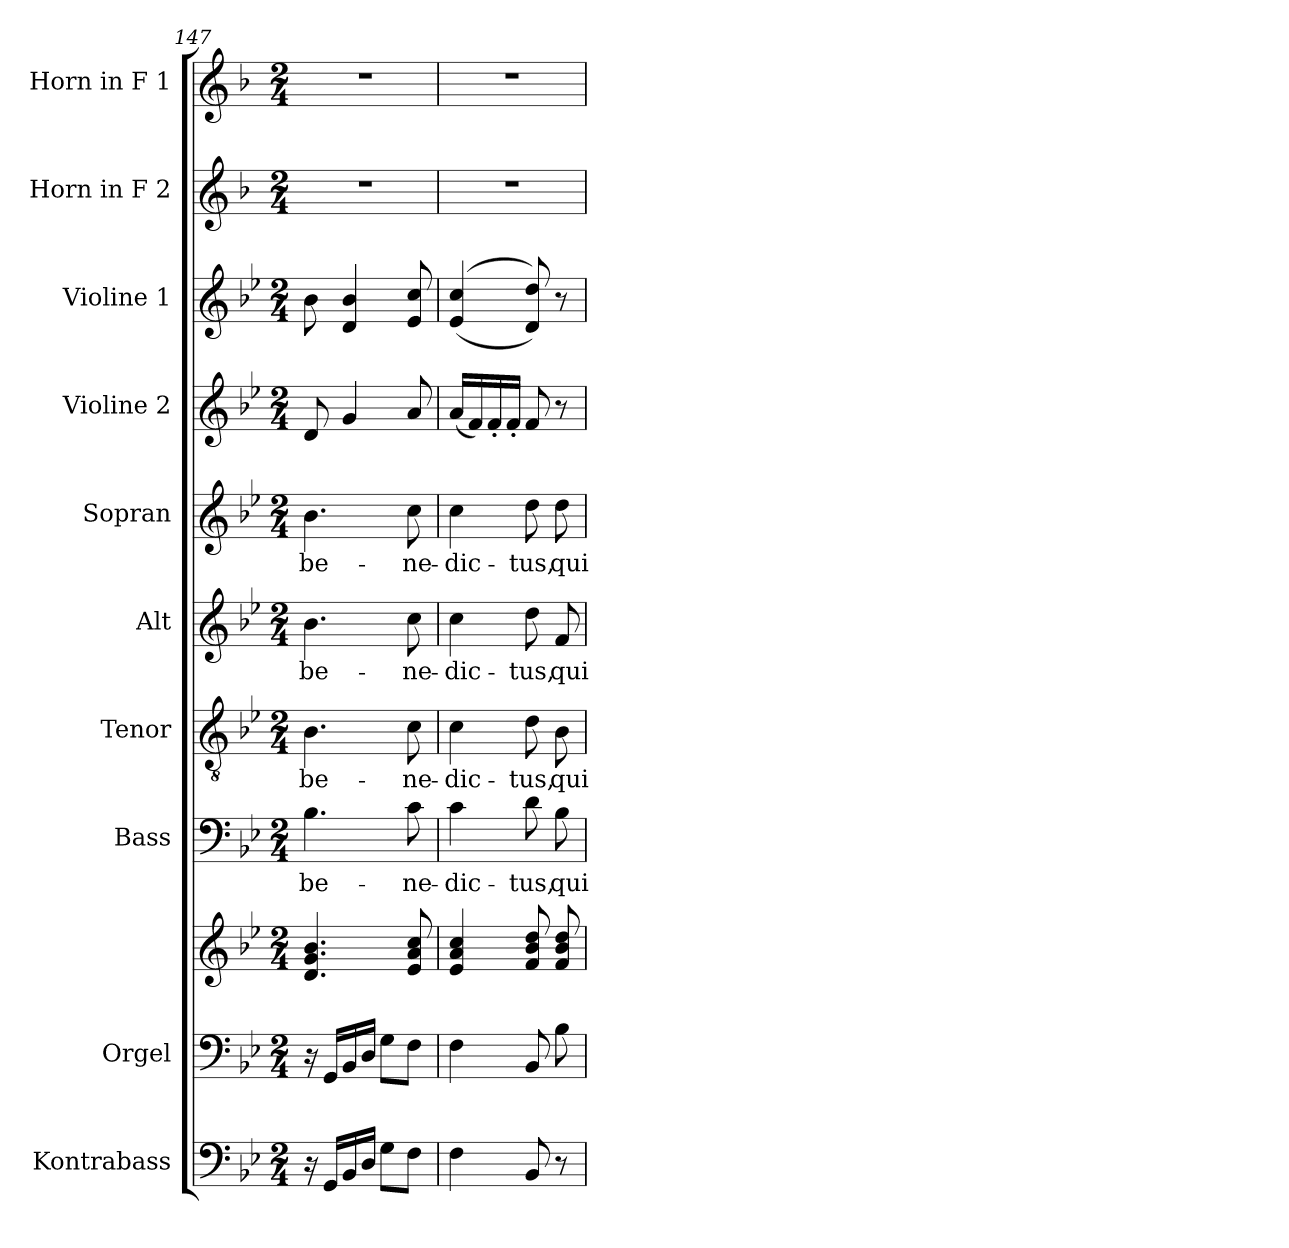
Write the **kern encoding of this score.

**kern	**kern	**kern	**kern	**text	**kern	**text	**kern	**text	**kern	**text	**kern	**kern	**kern	**kern
*part10	*part9	*part9	*part8	*part8	*part7	*part7	*part6	*part6	*part5	*part5	*part4	*part3	*part2	*part1
*staff11	*staff10	*staff9	*staff8	*staff8	*staff7	*staff7	*staff6	*staff6	*staff5	*staff5	*staff4	*staff3	*staff2	*staff1
*I"Kontrabass	*I"Orgel	*	*I"Bass	*	*I"Tenor	*	*I"Alt	*	*I"Sopran	*	*I"Violine 2	*I"Violine 1	*I"Horn in F 2	*I"Horn in F 1
*I'Kb.	*	*	*I'B.	*	*I'T.	*	*I'A.	*	*I'S.	*	*I'Vl. 2	*I'Vl. 1	*	*
*clefF4	*clefF4	*clefG2	*clefF4	*	*clefGv2	*	*clefG2	*	*clefG2	*	*clefG2	*clefG2	*clefG2	*clefG2
*ITrd7c12	*	*	*	*	*	*	*	*	*	*	*	*	*ITrd4c7	*ITrd4c7
*k[b-e-]	*k[b-e-]	*k[b-e-]	*k[b-e-]	*	*k[b-e-]	*	*k[b-e-]	*	*k[b-e-]	*	*k[b-e-]	*k[b-e-]	*k[b-e-]	*k[b-e-]
*B-:	*B-:	*B-:	*B-:	*	*B-:	*	*B-:	*	*B-:	*	*B-:	*B-:	*B-:	*B-:
*M2/4	*M2/4	*M2/4	*M2/4	*	*M2/4	*	*M2/4	*	*M2/4	*	*M2/4	*M2/4	*M2/4	*M2/4
=147	=147	=147	=147	=147	=147	=147	=147	=147	=147	=147	=147	=147	=147	=147
!	!	!	!	!LO:LY:b	!	!LO:LY:b	!	!LO:LY:b	!	!LO:LY:b	!	!	!	!
16r	16r	4.d/ 4.g/ 4.b-/	4.B-\	be-	4.B-\	be-	4.b-\	be-	4.b-\	be-	8d/	8b-\	2r	2r
16GGG/LL	16GG/LL	.	.	.	.	.	.	.	.	.	.	.	.	.
16BBB-/	16BB-/	.	.	.	.	.	.	.	.	.	4g/	4d/ 4b-/	.	.
16DD/JJ	16D/JJ	.	.	.	.	.	.	.	.	.	.	.	.	.
8GG\L	8G\L	.	.	.	.	.	.	.	.	.	.	.	.	.
!	!	!	!	!LO:LY:b	!	!LO:LY:b	!	!LO:LY:b	!	!LO:LY:b	!	!	!	!
8FF\J	8F\J	8e-/ 8a/ 8cc/	8c\	-ne-	8c\	-ne-	8cc\	-ne-	8cc\	-ne-	8a/	8e-/ 8cc/	.	.
!!LO:PB:g=z
=148	=148	=148	=148	=148	=148	=148	=148	=148	=148	=148	=148	=148	=148	=148
!	!	!	!	!LO:LY:b	!	!LO:LY:b	!	!LO:LY:b	!	!LO:LY:b	!	!	!	!
4FF\	4F\	4e-/ 4a/ 4cc/	4c\	-dic-	4c\	-dic-	4cc\	-dic-	4cc\	-dic-	(<16a/LL	((<4e-/ 4cc/	2r	2r
.	.	.	.	.	.	.	.	.	.	.	16f/)	.	.	.
.	.	.	.	.	.	.	.	.	.	.	16f'</	.	.	.
.	.	.	.	.	.	.	.	.	.	.	16f'</JJ	.	.	.
!	!	!	!	!LO:LY:b	!	!LO:LY:b	!	!LO:LY:b	!	!LO:LY:b	!	!	!	!
8BBB-/	8BB-/	8f/ 8b-/ 8dd/	8d\	-tus,	8d\	-tus,	8dd\	-tus,	8dd\	-tus,	8f/	8d/ 8dd/))	.	.
!	!	!	!	!LO:LY:b	!	!LO:LY:b	!	!LO:LY:b	!	!LO:LY:b	!	!	!	!
8r	8B-!\	8f!/ 8b-!/ 8dd!/	8B-\	qui	8B-\	qui	8f/	qui	8dd\	qui	8r	8r	.	.
=	=	=	=	=	=	=	=	=	=	=	=	=	=	=
*-	*-	*-	*-	*-	*-	*-	*-	*-	*-	*-	*-	*-	*-	*-
